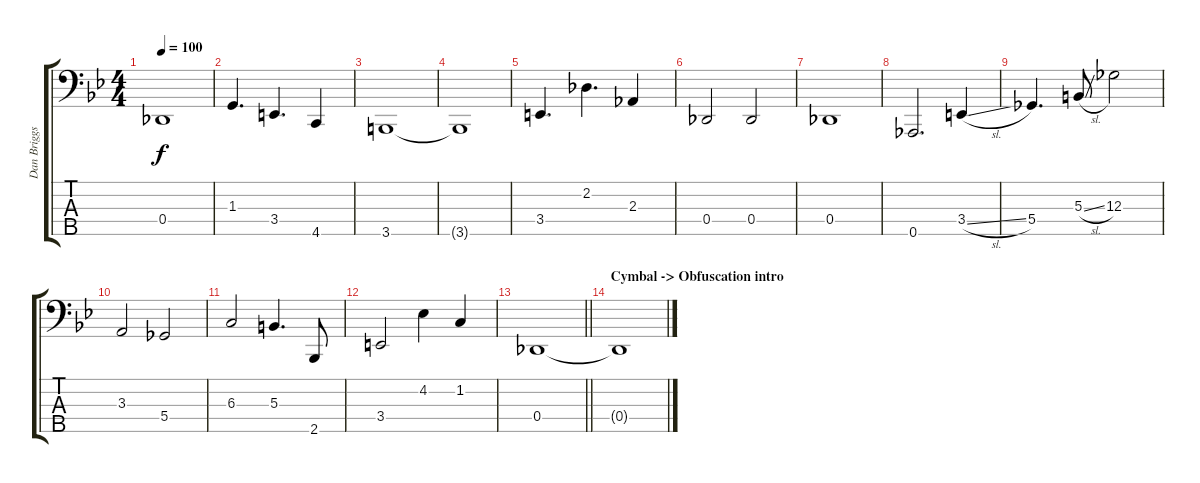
\track ("Dan Briggs - Bass" "Dan Briggs") {instrument electricbassfinger}
\staff {score tabs}
\tuning (E2 B1 Gb1 Db1 Ab0) {hide}
\ts (4 4)
\tempo 100
\clef f4
\ks gminor
0.4{t}.1{dy f} |
1.3.4{d} 3.4.4{d} 4.5.4 |
3.5.1 |
3.5{t}.1 |
3.4.4{d} 2.2.4{d} 2.3.4 |
0.4.2 0.4.2 |
0.4.1 |
0.5.2{d} 3.4{sl}.4 |
5.4.4{d} 5.3{sl}.8 12.3.2 |
3.3.2 5.4.2 |
6.3.2 5.3.4{d} 2.5.8 |
3.4.2 4.2.4 1.2.4 |
\barLineRight lightlight
0.4.1 |
\section ("" "Cymbal -> Obfuscation intro")
0.4{t}.1
